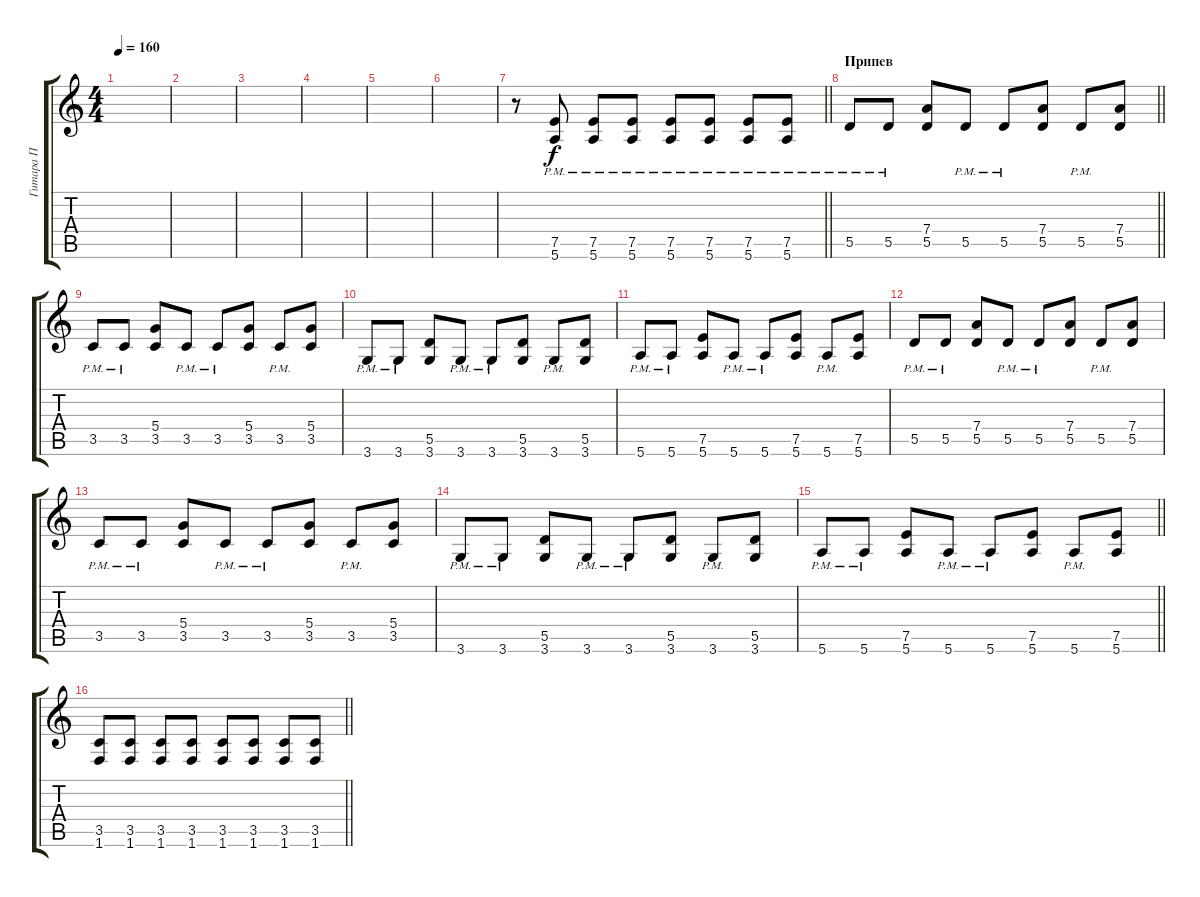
\track ("Гитара П" "Гитара П") {instrument distortionguitar}
\staff {score tabs}
\tuning (E4 B3 G3 D3 A2 E2) {hide}
\ts (4 4)
\tempo 160
\clef g2
\ks c
|
|
|
|
|
|
\barLineRight lightlight
r.8{volume 13} (7.5{pm} 5.6{pm}).8 (7.5{pm} 5.6{pm}).8 (7.5{pm} 5.6{pm}).8 (7.5{pm} 5.6{pm}).8 (7.5{pm} 5.6{pm}).8 (7.5{pm} 5.6{pm}).8 (7.5{pm} 5.6{pm}).8 |
\section ("" "Припев")
\barLineRight lightlight
5.5{pm}.8 5.5{pm}.8 (7.4 5.5).8 5.5{pm}.8 5.5{pm}.8 (7.4 5.5).8 5.5{pm}.8 (7.4 5.5).8 |
3.5{pm}.8 3.5{pm}.8 (5.4 3.5).8 3.5{pm}.8 3.5{pm}.8 (5.4 3.5).8 3.5{pm}.8 (5.4 3.5).8 |
3.6{pm}.8 3.6{pm}.8 (5.5 3.6).8 3.6{pm}.8 3.6{pm}.8 (5.5 3.6).8 3.6{pm}.8 (5.5 3.6).8 |
5.6{pm}.8 5.6{pm}.8 (7.5 5.6).8 5.6{pm}.8 5.6{pm}.8 (7.5 5.6).8 5.6{pm}.8 (7.5 5.6).8 |
5.5{pm}.8 5.5{pm}.8 (7.4 5.5).8 5.5{pm}.8 5.5{pm}.8 (7.4 5.5).8 5.5{pm}.8 (7.4 5.5).8 |
3.5{pm}.8 3.5{pm}.8 (5.4 3.5).8 3.5{pm}.8 3.5{pm}.8 (5.4 3.5).8 3.5{pm}.8 (5.4 3.5).8 |
3.6{pm}.8 3.6{pm}.8 (5.5 3.6).8 3.6{pm}.8 3.6{pm}.8 (5.5 3.6).8 3.6{pm}.8 (5.5 3.6).8 |
\barLineRight lightlight
5.6{pm}.8 5.6{pm}.8 (7.5 5.6).8 5.6{pm}.8 5.6{pm}.8 (7.5 5.6).8 5.6{pm}.8 (7.5 5.6).8 |
\section ("" " ")
\barLineRight lightlight
(3.5 1.6).8 (3.5 1.6).8 (3.5 1.6).8 (3.5 1.6).8 (3.5 1.6).8 (3.5 1.6).8 (3.5 1.6).8 (3.5 1.6).8
